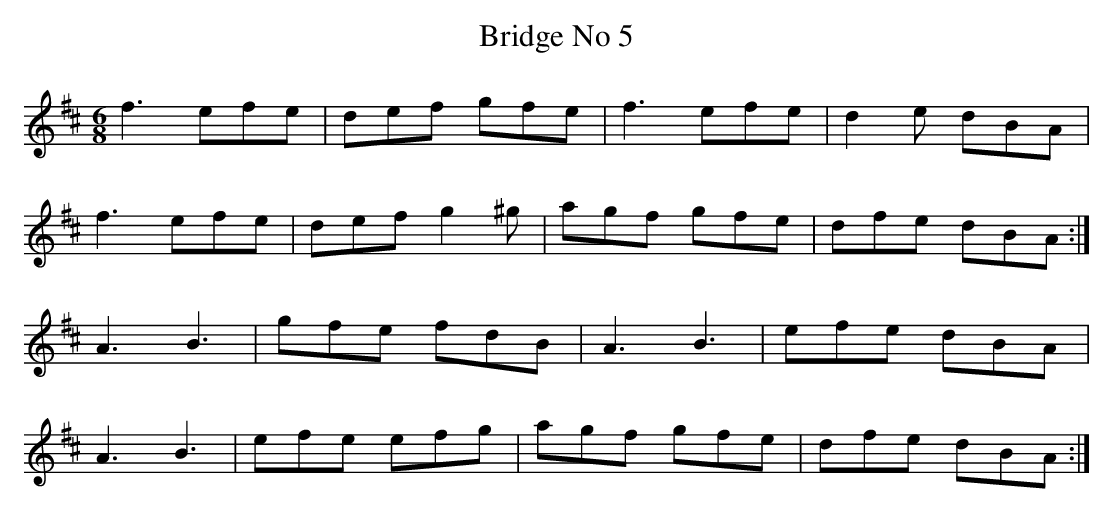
X:1
T:Bridge No 5
M:6/8
L:1/8
K:D
f3 efe|def gfe|f3 efe|d2e dBA|!
f3 efe|def g2^g|agf gfe|dfe dBA:|!
A3 B3|gfe fdB|A3 B3|efe dBA|!
A3 B3|efe efg|agf gfe|dfe dBA:|!
